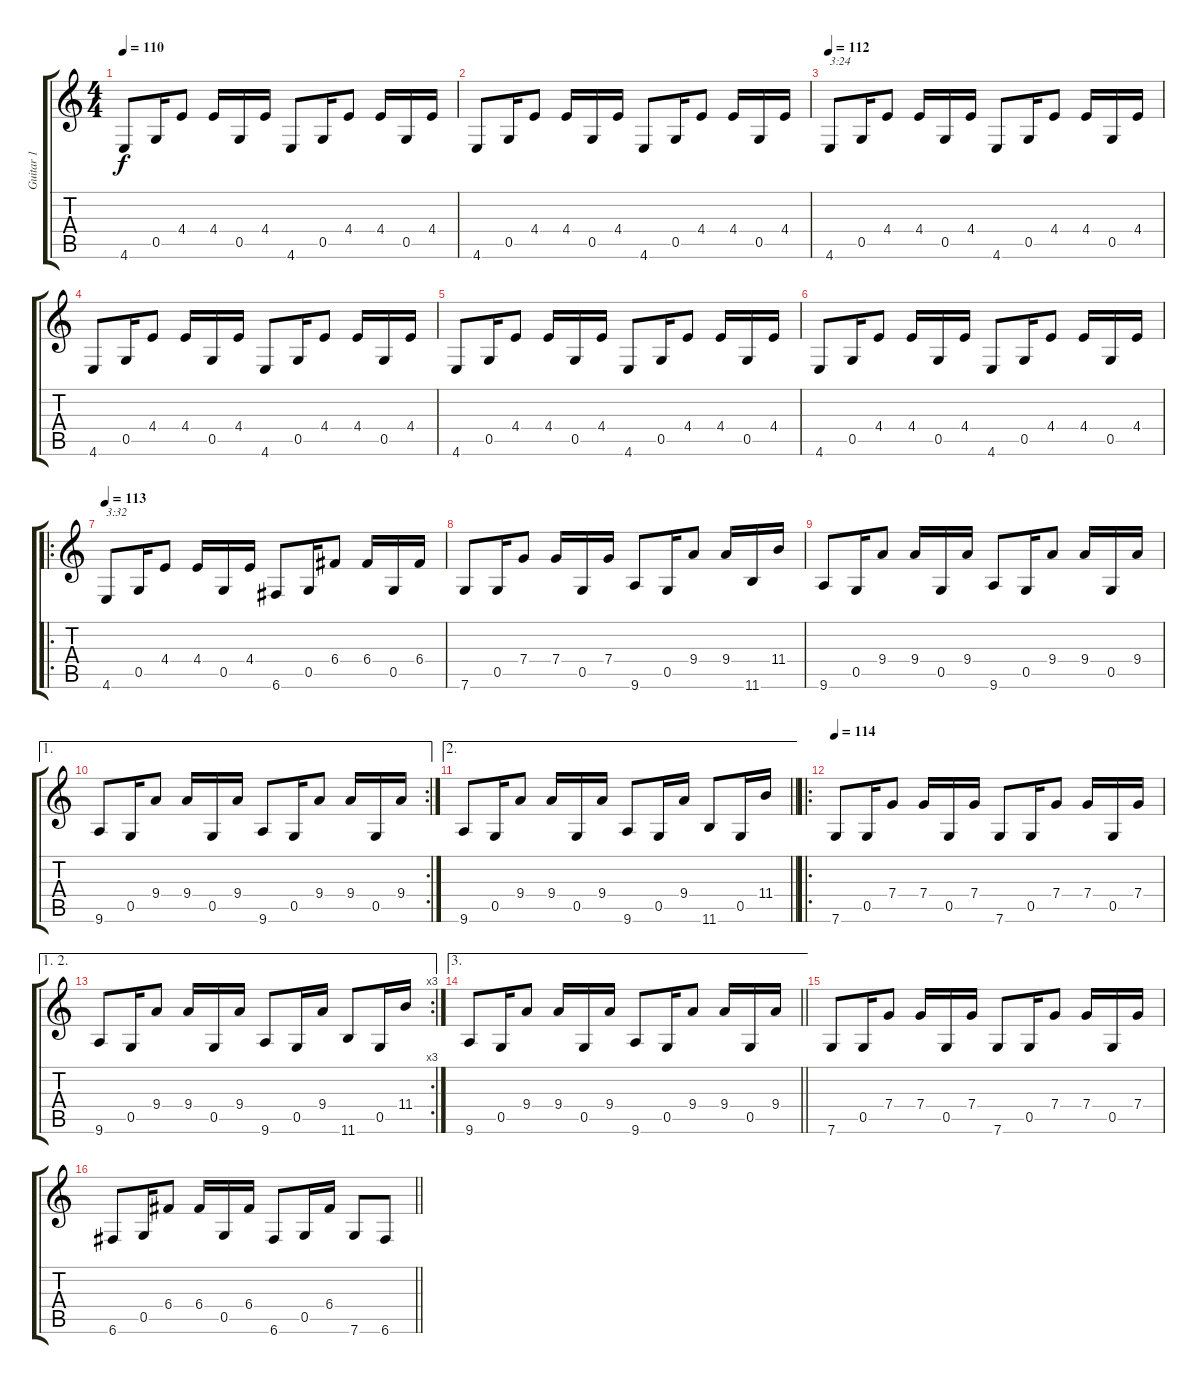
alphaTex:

\track ("Guitar 1" "Guitar 1") {instrument acousticguitarsteel}
\staff {score tabs}
\tuning (E4 C4 G3 C3 G2 C2) {hide}
\ts (4 4)
\tempo 110
\clef g2
\ks c
4.6.8{dy f} 0.5.16 4.4.8 4.4.16 0.5.16 4.4.16 4.6.8 0.5.16 4.4.8 4.4.16 0.5.16 4.4.16 |
4.6.8 0.5.16 4.4.8 4.4.16 0.5.16 4.4.16 4.6.8 0.5.16 4.4.8 4.4.16 0.5.16 4.4.16 |
\tempo 112
4.6.8{txt "3:24"} 0.5.16 4.4.8 4.4.16 0.5.16 4.4.16 4.6.8 0.5.16 4.4.8 4.4.16 0.5.16 4.4.16 |
4.6.8 0.5.16 4.4.8 4.4.16 0.5.16 4.4.16 4.6.8 0.5.16 4.4.8 4.4.16 0.5.16 4.4.16 |
4.6.8 0.5.16 4.4.8 4.4.16 0.5.16 4.4.16 4.6.8 0.5.16 4.4.8 4.4.16 0.5.16 4.4.16 |
4.6.8 0.5.16 4.4.8 4.4.16 0.5.16 4.4.16 4.6.8 0.5.16 4.4.8 4.4.16 0.5.16 4.4.16 |
\ro
\tempo 113
4.6.8{txt "3:32"} 0.5.16 4.4.8 4.4.16 0.5.16 4.4.16 6.6.8 0.5.16 6.4.8 6.4.16 0.5.16 6.4.16 |
7.6.8 0.5.16 7.4.8 7.4.16 0.5.16 7.4.16 9.6.8 0.5.16 9.4.8 9.4.16 11.6.16 11.4.16 |
9.6.8 0.5.16 9.4.8 9.4.16 0.5.16 9.4.16 9.6.8 0.5.16 9.4.8 9.4.16 0.5.16 9.4.16 |
\ae 1
\rc 2
9.6.8 0.5.16 9.4.8 9.4.16 0.5.16 9.4.16 9.6.8 0.5.16 9.4.8 9.4.16 0.5.16 9.4.16 |
\ae 2
\barLineRight lightlight
9.6.8 0.5.16 9.4.8 9.4.16 0.5.16 9.4.16 9.6.8 0.5.16 9.4.16 11.6.8 0.5.16 11.4.16 |
\ro
\tempo 114
7.6.8 0.5.16 7.4.8 7.4.16 0.5.16 7.4.16 7.6.8 0.5.16 7.4.8 7.4.16 0.5.16 7.4.16 |
\ae (1 2)
\rc 3
9.6.8 0.5.16 9.4.8 9.4.16 0.5.16 9.4.16 9.6.8 0.5.16 9.4.16 11.6.8 0.5.16 11.4.16 |
\ae 3
\barLineRight lightlight
9.6.8 0.5.16 9.4.8 9.4.16 0.5.16 9.4.16 9.6.8 0.5.16 9.4.8 9.4.16 0.5.16 9.4.16 |
7.6.8 0.5.16 7.4.8 7.4.16 0.5.16 7.4.16 7.6.8 0.5.16 7.4.8 7.4.16 0.5.16 7.4.16 |
\barLineRight lightlight
6.6.8 0.5.16 6.4.8 6.4.16 0.5.16 6.4.16 6.6.8 0.5.16 6.4.16 7.6.8 6.6.8
